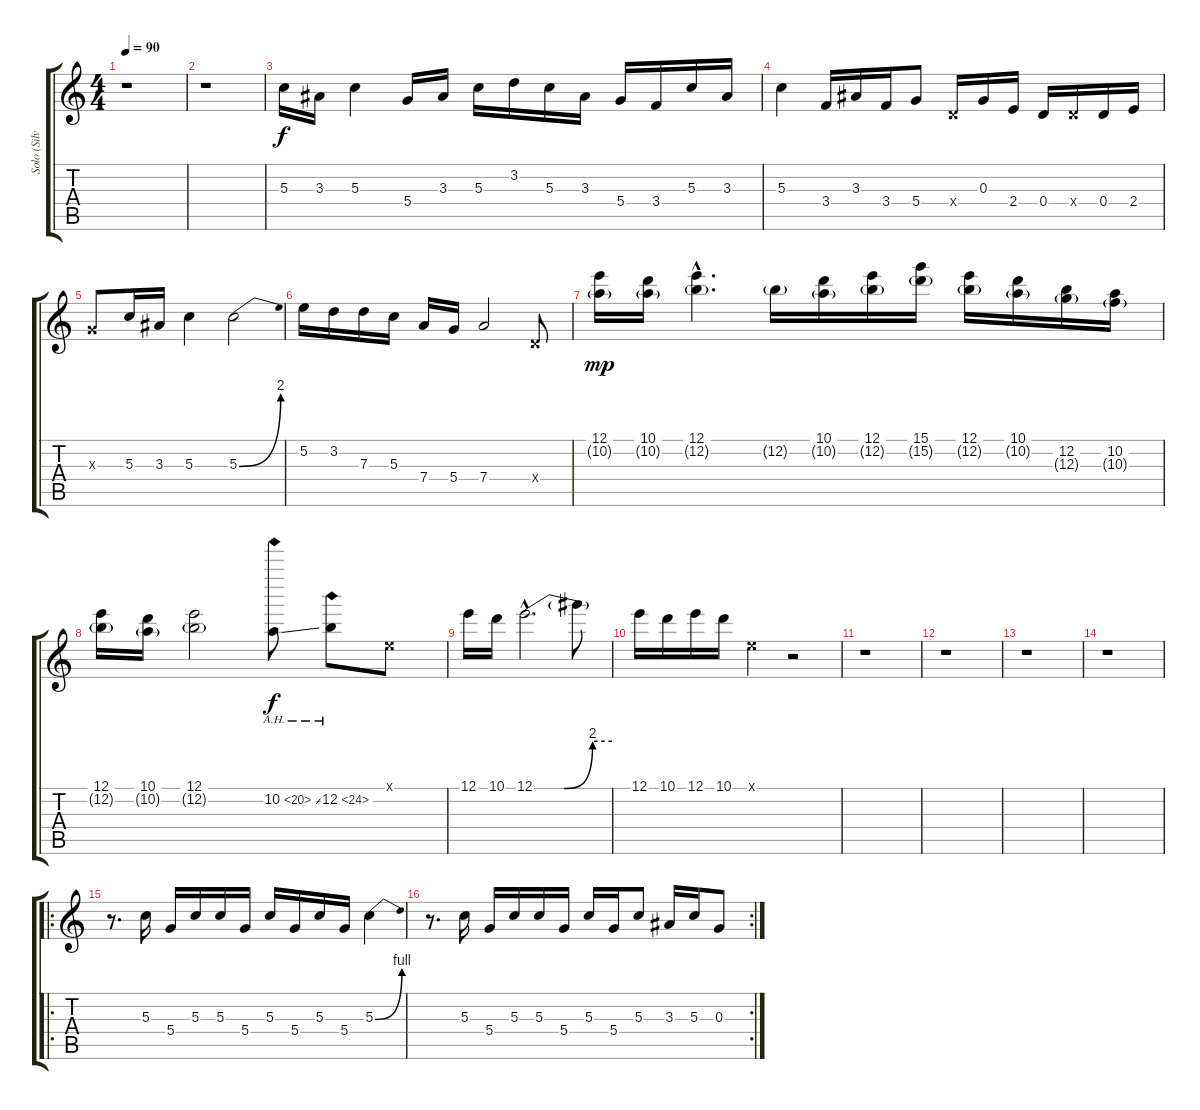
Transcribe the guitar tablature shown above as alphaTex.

\track ("Solo (Silver)" "Solo (Silv") {instrument distortionguitar}
\staff {score tabs}
\tuning (E4 B3 G3 D3 A2 E2) {hide}
\ts (4 4)
\tempo 90
\clef g2
\ks c
r.1{dy f instrument distortionguitar} |
r.1 |
5.3.16{volume 12} 3.3.16 5.3.4 5.4.16 3.3.16 5.3.16 3.2.16 5.3.16 3.3.16 5.4.16 3.4.16 5.3.16 3.3.16 |
5.3.4 3.4.16 3.3.16 3.4.16 5.4.8 0.4{x}.16 0.3.16 2.4.16 0.4.16 0.4{x}.16 0.4.16 2.4.16 |
0.3{x}.8 5.3.16 3.3.16 5.3.4 5.3{be (bend 0 0 60 8)}.2 |
5.2.16 3.2.16 7.3.16 5.3.16 7.4.16 5.4.16 7.4.2 0.4{x}.8 |
(12.1 10.2{g}).16{dy mp} (10.1 10.2{g}).16 (12.1{hac} 12.2{g hac}).4{d} 12.2{g}.16 (10.1 10.2{g}).16 (12.1 12.2{g}).16 (15.1 15.2{g}).16 (12.1 12.2{g}).16 (10.1 10.2{g}).16 (12.2 12.3{g}).16 (10.2 10.3{g}).16 |
(12.1 12.2{g}).16 (10.1 10.2{g}).16 (12.1 12.2{g}).2 10.2{ah 10 ss}.8{dy f} 12.2{ah 12}.8 0.1{x}.8 |
12.1.16 10.1.16 12.1{be (custom 0 0 23 0 45 8 60 8) hac}.2{d} 12.1{t}.8 |
12.1.16 10.1.16 12.1.16 10.1.16 0.1{x}.4 r.2 |
r.1 |
r.1 |
r.1 |
r.1 |
\ro
r.8{d} 5.3.16 5.4.16 5.3.16 5.3.16 5.4.16 5.3.16 5.4.16 5.3.16 5.4.16 5.3{be (bend 0 0 60 4)}.4 |
\rc 2
r.8{d} 5.3.16 5.4.16 5.3.16 5.3.16 5.4.16 5.3.16 5.4.16 5.3.8 3.3.16 5.3.16 0.3.8
